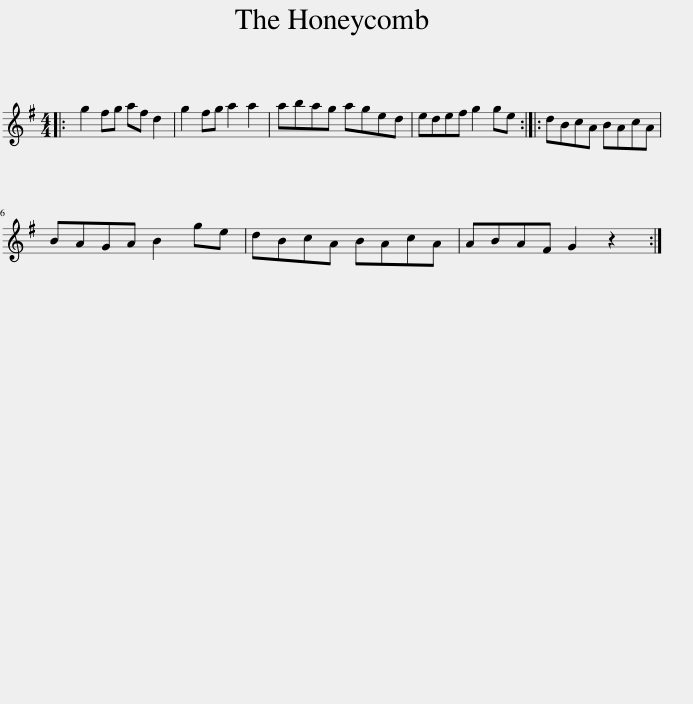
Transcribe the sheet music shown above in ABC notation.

X:1
L:1/8
M:4/4
I:linebreak $
K:G
V:1 treble
V:1
|: g2 fg af d2 | g2 fg a2 a2 | abag aged | edef g2 ge :: dBcA BAcA |$ %5
 BAGA B2 ge | dBcA BAcA | ABAF G2 z2 :| %8
